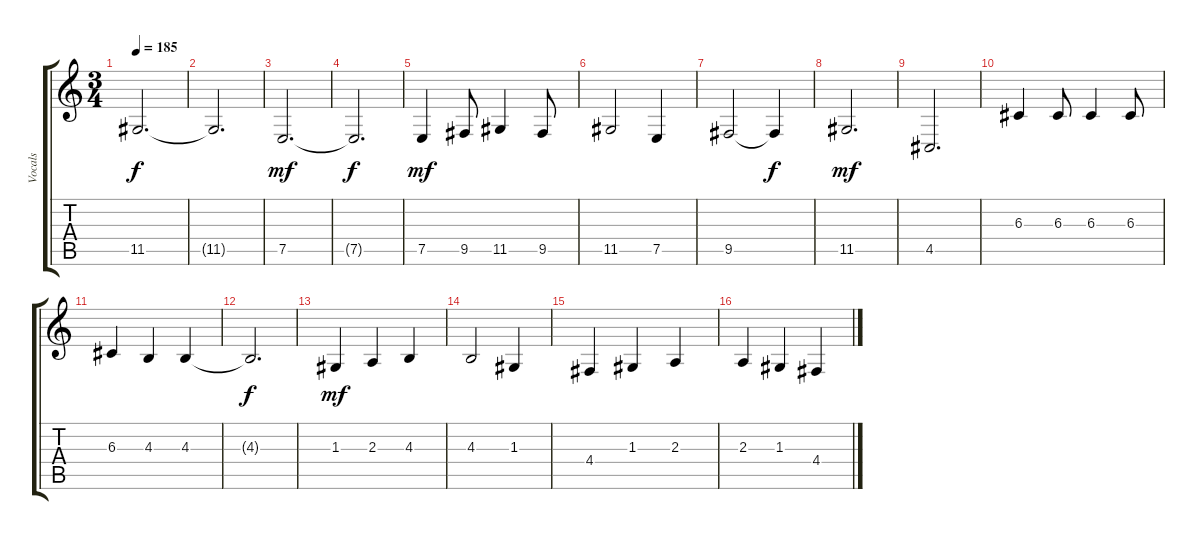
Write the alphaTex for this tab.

\track ("Vocals" "Vocals") {instrument ocarina}
\staff {score tabs}
\tuning (E4 B3 G3 D3 A2 E2) {hide}
\ts (3 4)
\tempo 185
\clef g2
\ks c
11.5{t}.2{d dy f} |
11.5{t}.2{d} |
7.5.2{d dy mf} |
7.5{t}.2{d dy f} |
7.5.4{dy mf} 9.5.8 11.5.4 9.5.8 |
11.5.2 7.5.4 |
9.5.2 9.5{t}.4{dy f} |
11.5.2{d dy mf} |
4.5.2{d} |
6.3.4 6.3.8 6.3.4 6.3.8 |
6.3.4 4.3.4 4.3.4 |
4.3{t}.2{d dy f} |
1.3.4{dy mf} 2.3.4 4.3.4 |
4.3.2 1.3.4 |
4.4.4 1.3.4 2.3.4 |
2.3.4 1.3.4 4.4.4
